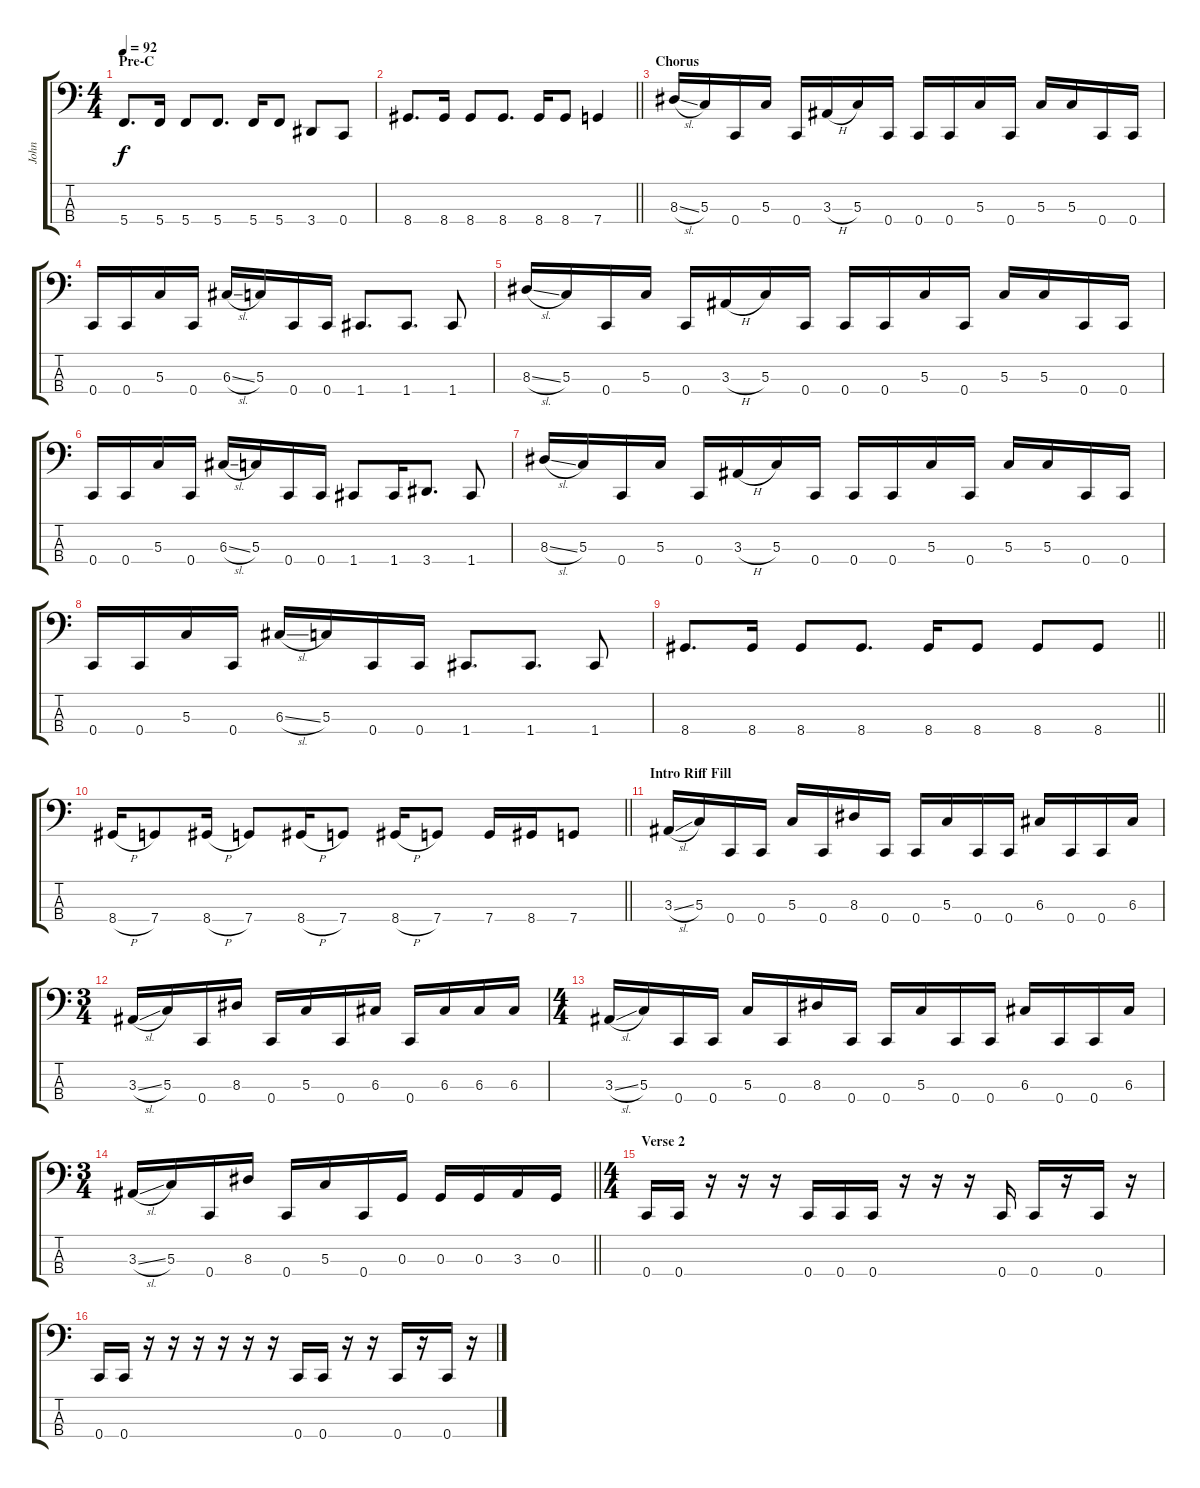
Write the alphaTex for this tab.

\track ("John" "John") {instrument electricbassfinger}
\staff {score tabs}
\tuning (F2 C2 G1 C1) {hide}
\ts (4 4)
\section ("" "Pre-C")
\tempo 92
\clef f4
\ks c
5.4.8{d dy f} 5.4.16 5.4.8 5.4.8{d} 5.4.16 5.4.8 3.4.8 0.4.8 |
\barLineRight lightlight
8.4.8{d} 8.4.16 8.4.8 8.4.8{d} 8.4.16 8.4.8 7.4.4 |
\section ("" "Chorus")
8.3{sl}.16 5.3.16 0.4.16 5.3.16 0.4.16 3.3{h}.16 5.3.16 0.4.16 0.4.16 0.4.16 5.3.16 0.4.16 5.3.16 5.3.16 0.4.16 0.4.16 |
0.4.16 0.4.16 5.3.16 0.4.16 6.3{sl}.16 5.3.16 0.4.16 0.4.16 1.4.8{d} 1.4.8{d} 1.4.8 |
8.3{sl}.16 5.3.16 0.4.16 5.3.16 0.4.16 3.3{h}.16 5.3.16 0.4.16 0.4.16 0.4.16 5.3.16 0.4.16 5.3.16 5.3.16 0.4.16 0.4.16 |
0.4.16 0.4.16 5.3.16 0.4.16 6.3{sl}.16 5.3.16 0.4.16 0.4.16 1.4.8 1.4.16 3.4.8{d} 1.4.8 |
8.3{sl}.16 5.3.16 0.4.16 5.3.16 0.4.16 3.3{h}.16 5.3.16 0.4.16 0.4.16 0.4.16 5.3.16 0.4.16 5.3.16 5.3.16 0.4.16 0.4.16 |
0.4.16 0.4.16 5.3.16 0.4.16 6.3{sl}.16 5.3.16 0.4.16 0.4.16 1.4.8{d} 1.4.8{d} 1.4.8 |
\barLineRight lightlight
8.4.8{d} 8.4.16 8.4.8 8.4.8{d} 8.4.16 8.4.8 8.4.8 8.4.8 |
\barLineRight lightlight
8.4{h}.16 7.4.8 8.4{h}.16 7.4.8 8.4{h}.16 7.4.8 8.4{h}.16 7.4.8 7.4.16 8.4.16 7.4.8 |
\section ("" "Intro Riff Fill")
3.3{sl}.16 5.3.16 0.4.16 0.4.16 5.3.16 0.4.16 8.3.16 0.4.16 0.4.16 5.3.16 0.4.16 0.4.16 6.3.16 0.4.16 0.4.16 6.3.16 |
\ts (3 4)
3.3{sl}.16 5.3.16 0.4.16 8.3.16 0.4.16 5.3.16 0.4.16 6.3.16 0.4.16 6.3.16 6.3.16 6.3.16 |
\ts (4 4)
3.3{sl}.16 5.3.16 0.4.16 0.4.16 5.3.16 0.4.16 8.3.16 0.4.16 0.4.16 5.3.16 0.4.16 0.4.16 6.3.16 0.4.16 0.4.16 6.3.16 |
\ts (3 4)
\barLineRight lightlight
3.3{sl}.16 5.3.16 0.4.16 8.3.16 0.4.16 5.3.16 0.4.16 0.3.16 0.3.16 0.3.16 3.3.16 0.3.16 |
\ts (4 4)
\section ("" "Verse 2")
0.4.16 0.4.16 r.16 r.16 r.16 0.4.16 0.4.16 0.4.16 r.16 r.16 r.16 0.4.16 0.4.16 r.16 0.4.16 r.16 |
0.4.16 0.4.16 r.16 r.16 r.16 r.16 r.16 r.16 0.4.16 0.4.16 r.16 r.16 0.4.16 r.16 0.4.16 r.16
